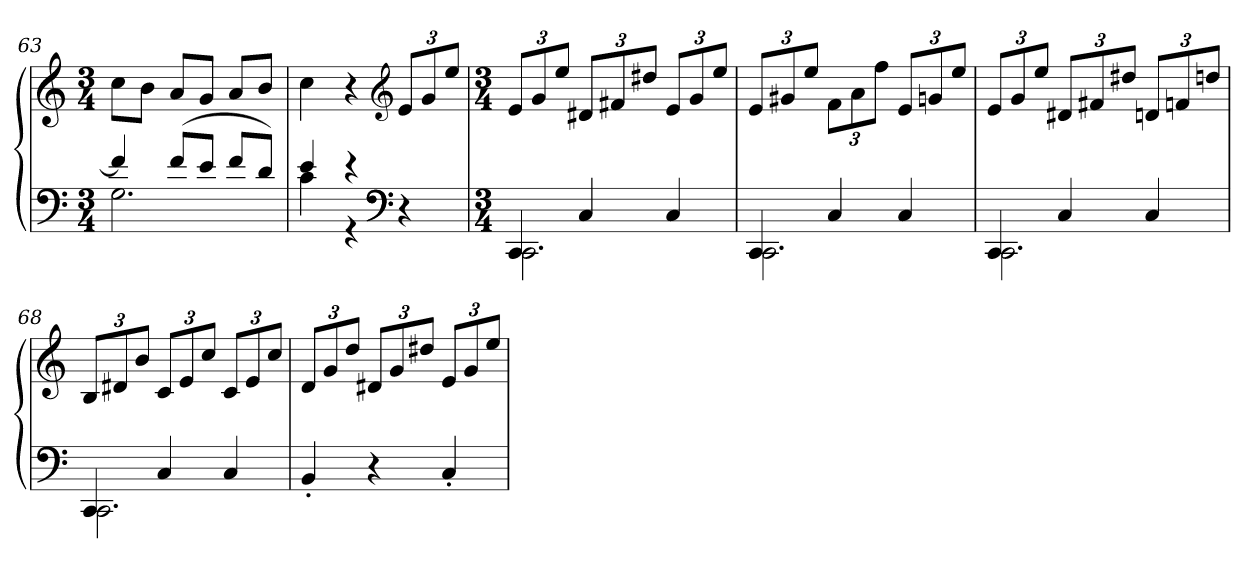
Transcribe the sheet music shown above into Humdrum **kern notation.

**kern	**kern
*part1	*part1
*staff2	*staff1
*clefF4	*clefG2
*k[]	*k[]
*C:	*C:
*M3/4	*M3/4
=63	=63
*^	*
4f]	2.G	8ccL
.	.	8bJ
(8fL	.	8aL
8eJ	.	8gJ
8fL	.	8aL
8dJ)	.	8bJ
=64	=64	=64
4e	4c	4cc
4r	4r	4r
*clefF4	*	*clefG2
*k[]	*	*k[]
*C:	*	*C:
4r	4ryy	12eL
.	.	12g
.	.	12eeJ
=65	=65	=65
*M3/4	*	*M3/4
4CC	2.CC	12eL
.	.	12g
.	.	12eeJ
4C	.	12d#XL
.	.	12f#X
.	.	12dd#XJ
4C	.	12eL
.	.	12g
.	.	12eeJ
=66	=66	=66
4CC	2.CC	12eL
.	.	12g#X
.	.	12eeJ
4C	.	12fL
.	.	12a
.	.	12ffJ
4C	.	12eL
.	.	12gn
.	.	12eeJ
=67	=67	=67
4CC	2.CC	12eL
.	.	12g
.	.	12eeJ
4C	.	12d#XL
.	.	12f#X
.	.	12dd#XJ
4C	.	12dnL
.	.	12fn
.	.	12ddnJ
=68	=68	=68
4CC	2.CC	12BL
.	.	12d#X
.	.	12bJ
4C	.	12cL
.	.	12e
.	.	12ccJ
4C	.	12cL
.	.	12e
.	.	12ccJ
*v	*v	*
=69	=69
4BB'	12dL
.	12g
.	12ddJ
4r	12d#XL
.	12g
.	12dd#XJ
4C'	12eL
.	12g
.	12eeJ
=	=
*-	*-
